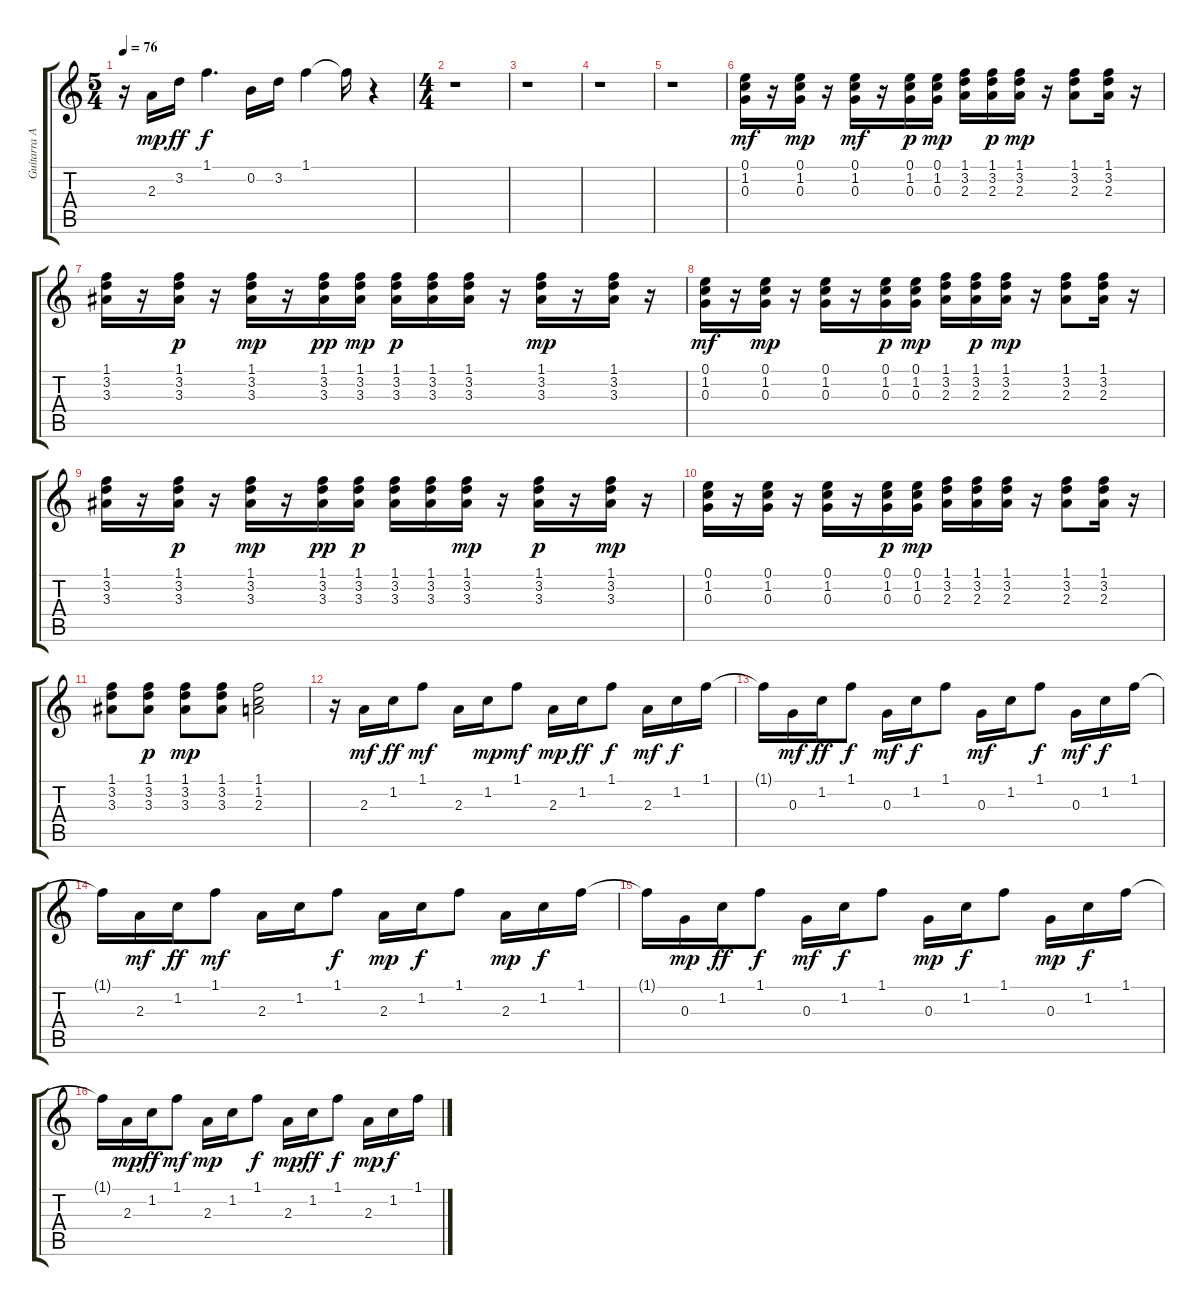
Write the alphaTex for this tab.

\track ("Guitarra Acustica" "Guitarra A") {instrument acousticguitarsteel}
\staff {score tabs}
\tuning (E4 B3 G3 D3 A2 E2) {hide}
\ts (5 4)
\tempo 76
\clef g2
\ks c
r.16{dy f} 2.3.16{dy mp} 3.2.16{dy ff} 1.1.4{d dy f} 0.2.16 3.2.16 1.1.4 1.1{t}.16 r.4 |
\ts (4 4)
r.1 |
r.1 |
r.1 |
r.1 |
(0.1 1.2 0.3).16{dy mf} r.16 (0.1 1.2 0.3).16{dy mp} r.16 (0.1 1.2 0.3).16{dy mf} r.16 (0.1 1.2 0.3).16{dy p} (0.1 1.2 0.3).16{dy mp} (1.1 3.2 2.3).16 (1.1 3.2 2.3).16{dy p} (1.1 3.2 2.3).16{dy mp} r.16 (1.1 3.2 2.3).8 (1.1 3.2 2.3).16 r.16 |
(1.1 3.2 3.3).16 r.16 (1.1 3.2 3.3).16{dy p} r.16 (1.1 3.2 3.3).16{dy mp} r.16 (1.1 3.2 3.3).16{dy pp} (1.1 3.2 3.3).16{dy mp} (1.1 3.2 3.3).16{dy p} (1.1 3.2 3.3).16 (1.1 3.2 3.3).16 r.16 (1.1 3.2 3.3).16{dy mp} r.16 (1.1 3.2 3.3).16 r.16 |
(0.1 1.2 0.3).16{dy mf} r.16 (0.1 1.2 0.3).16{dy mp} r.16 (0.1 1.2 0.3).16 r.16 (0.1 1.2 0.3).16{dy p} (0.1 1.2 0.3).16{dy mp} (1.1 3.2 2.3).16 (1.1 3.2 2.3).16{dy p} (1.1 3.2 2.3).16{dy mp} r.16 (1.1 3.2 2.3).8 (1.1 3.2 2.3).16 r.16 |
(1.1 3.2 3.3).16 r.16 (1.1 3.2 3.3).16{dy p} r.16 (1.1 3.2 3.3).16{dy mp} r.16 (1.1 3.2 3.3).16{dy pp} (1.1 3.2 3.3).16{dy p} (1.1 3.2 3.3).16 (1.1 3.2 3.3).16 (1.1 3.2 3.3).16{dy mp} r.16 (1.1 3.2 3.3).16{dy p} r.16 (1.1 3.2 3.3).16{dy mp} r.16 |
(0.1 1.2 0.3).16 r.16 (0.1 1.2 0.3).16 r.16 (0.1 1.2 0.3).16 r.16 (0.1 1.2 0.3).16{dy p} (0.1 1.2 0.3).16{dy mp} (1.1 3.2 2.3).16 (1.1 3.2 2.3).16 (1.1 3.2 2.3).16 r.16 (1.1 3.2 2.3).8 (1.1 3.2 2.3).16 r.16 |
(1.1 3.2 3.3).8 (1.1 3.2 3.3).8{dy p} (1.1 3.2 3.3).8{dy mp} (1.1 3.2 3.3).8 (1.1 1.2 2.3).2 |
r.16 2.3.16{dy mf} 1.2.16{dy ff} 1.1.8{dy mf} 2.3.16 1.2.16{dy mp} 1.1.8{dy mf} 2.3.16{dy mp} 1.2.16{dy ff} 1.1.8{dy f} 2.3.16{dy mf} 1.2.16{dy f} 1.1.16 |
1.1{t}.16 0.3.16{dy mf} 1.2.16{dy ff} 1.1.8{dy f} 0.3.16{dy mf} 1.2.16{dy f} 1.1.8 0.3.16{dy mf} 1.2.16 1.1.8{dy f} 0.3.16{dy mf} 1.2.16{dy f} 1.1.16 |
1.1{t}.16 2.3.16{dy mf} 1.2.16{dy ff} 1.1.8{dy mf} 2.3.16 1.2.16 1.1.8{dy f} 2.3.16{dy mp} 1.2.16{dy f} 1.1.8 2.3.16{dy mp} 1.2.16{dy f} 1.1.16 |
1.1{t}.16 0.3.16{dy mp} 1.2.16{dy ff} 1.1.8{dy f} 0.3.16{dy mf} 1.2.16{dy f} 1.1.8 0.3.16{dy mp} 1.2.16{dy f} 1.1.8 0.3.16{dy mp} 1.2.16{dy f} 1.1.16 |
1.1{t}.16 2.3.16{dy mp} 1.2.16{dy ff} 1.1.8{dy mf} 2.3.16{dy mp} 1.2.16 1.1.8{dy f} 2.3.16{dy mp} 1.2.16{dy ff} 1.1.8{dy f} 2.3.16{dy mp} 1.2.16{dy f} 1.1.16
